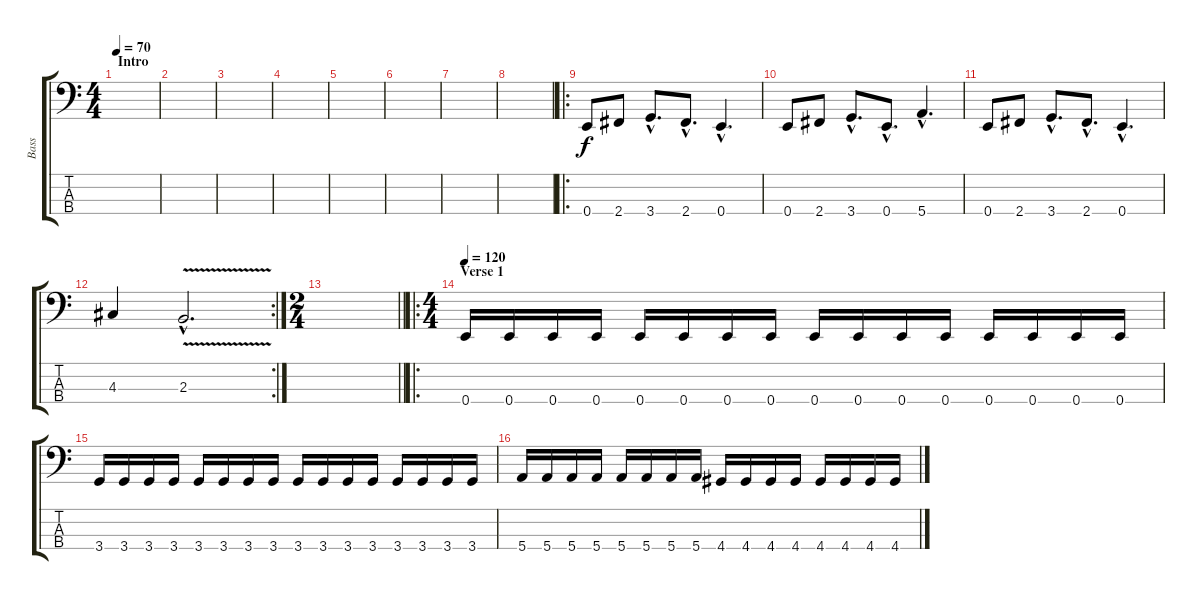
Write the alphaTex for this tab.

\track ("Bass" "Bass") {instrument electricbassfinger}
\staff {score tabs}
\tuning (G2 D2 A1 E1) {hide}
\ts (4 4)
\section ("" "Intro")
\tempo 70
\clef f4
\ks c
|
|
|
|
|
|
|
|
\ro
0.4.8 2.4.8 3.4{hac}.8{d} 2.4{hac}.8{d} 0.4{hac}.4{d} |
0.4.8 2.4.8 3.4{hac}.8{d} 0.4{hac}.8{d} 5.4{hac}.4{d} |
0.4.8 2.4.8 3.4{hac}.8{d} 2.4{hac}.8{d} 0.4{hac}.4{d} |
\rc 2
4.3.4 2.3{v hac}.2{d} |
\ts (2 4)
\barLineRight lightlight
|
\ro
\ts (4 4)
\section ("" "Verse 1")
\tempo 130
\tempo 120
0.4.16 0.4.16 0.4.16 0.4.16 0.4.16 0.4.16 0.4.16 0.4.16 0.4.16 0.4.16 0.4.16 0.4.16 0.4.16 0.4.16 0.4.16 0.4.16 |
3.4.16 3.4.16 3.4.16 3.4.16 3.4.16 3.4.16 3.4.16 3.4.16 3.4.16 3.4.16 3.4.16 3.4.16 3.4.16 3.4.16 3.4.16 3.4.16 |
5.4.16 5.4.16 5.4.16 5.4.16 5.4.16 5.4.16 5.4.16 5.4.16 4.4.16 4.4.16 4.4.16 4.4.16 4.4.16 4.4.16 4.4.16 4.4.16
